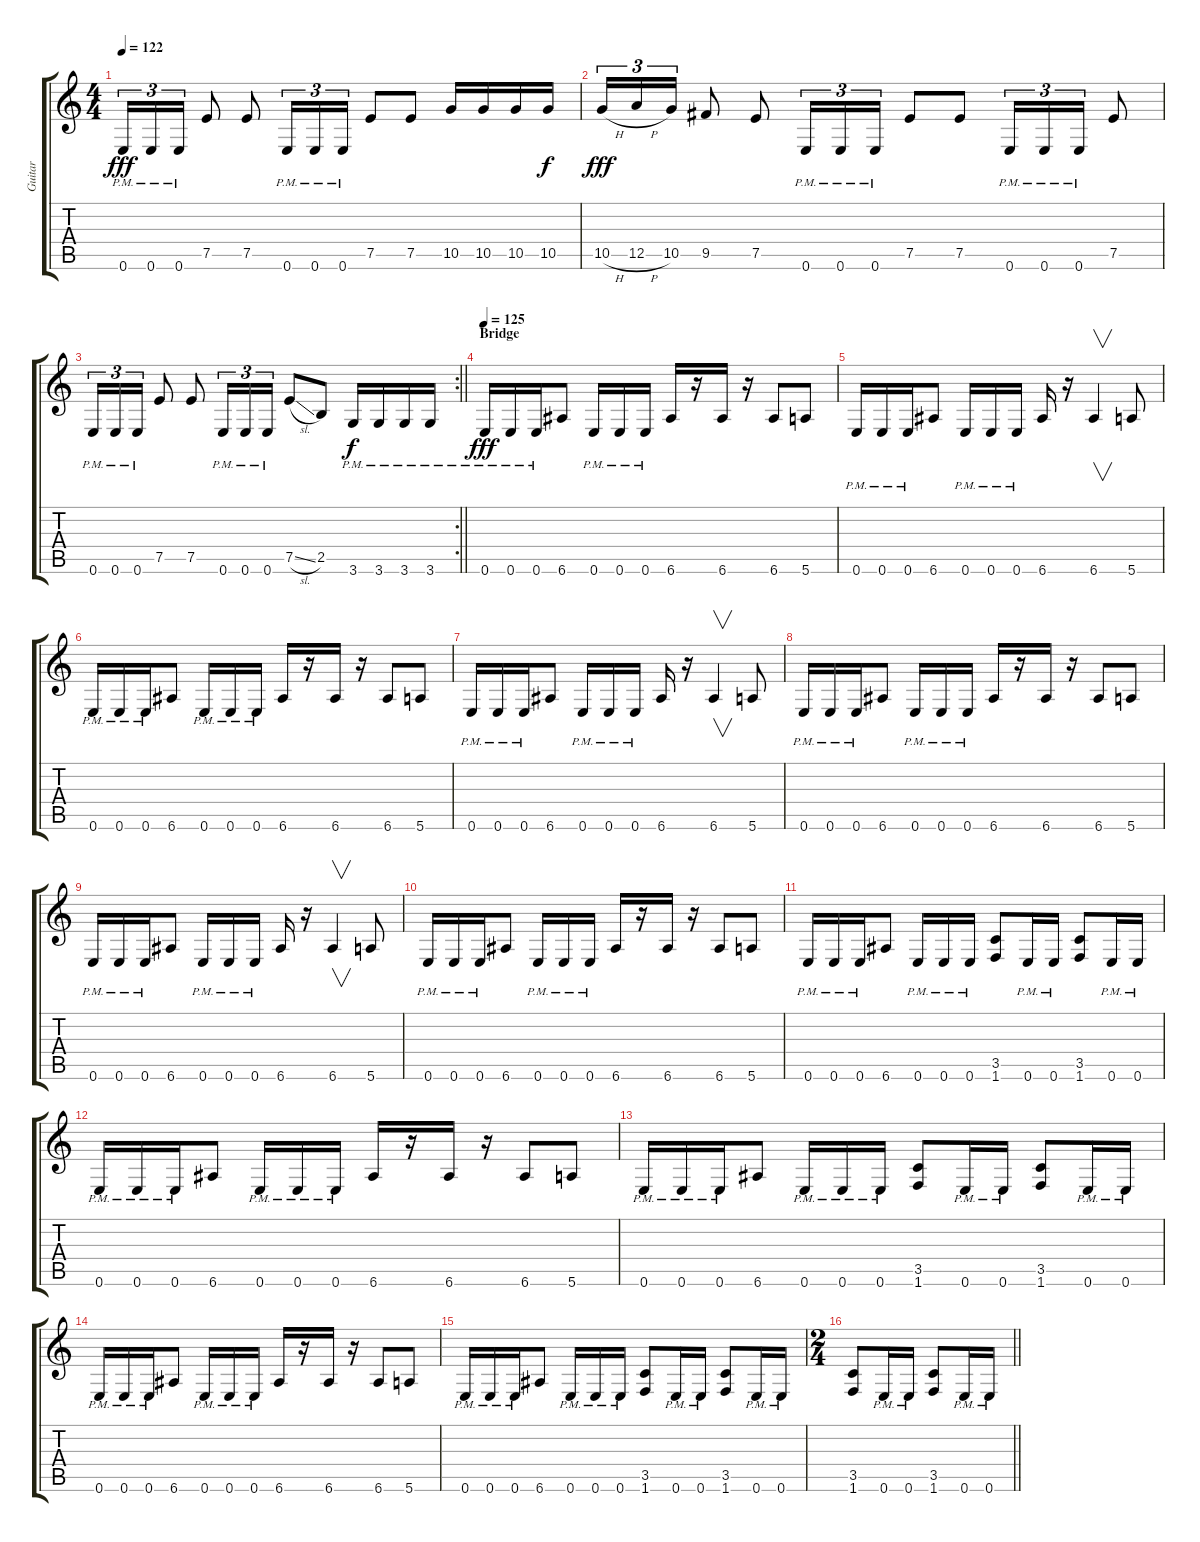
\track ("Guitar" "Guitar") {instrument distortionguitar}
\staff {score tabs}
\tuning (E4 B3 G3 D3 A2 E2) {hide}
\ts (4 4)
\tempo 122
\clef g2
\ks c
0.6{pm}.16{tu (3 2) dy fff} 0.6{pm}.16{tu (3 2)} 0.6{pm}.16{tu (3 2)} 7.5.8 7.5.8 0.6{pm}.16{tu (3 2)} 0.6{pm}.16{tu (3 2)} 0.6{pm}.16{tu (3 2)} 7.5.8 7.5.8 10.5.16 10.5.16 10.5.16 10.5.16{dy f} |
10.5{h}.16{tu (3 2) dy fff} 12.5{h}.16{tu (3 2)} 10.5.16{tu (3 2)} 9.5.8 7.5.8 0.6{pm}.16{tu (3 2)} 0.6{pm}.16{tu (3 2)} 0.6{pm}.16{tu (3 2)} 7.5.8 7.5.8 0.6{pm}.16{tu (3 2)} 0.6{pm}.16{tu (3 2)} 0.6{pm}.16{tu (3 2)} 7.5.8 |
\rc 2
\barLineRight lightlight
0.6{pm}.16{tu (3 2)} 0.6{pm}.16{tu (3 2)} 0.6{pm}.16{tu (3 2)} 7.5.8 7.5.8 0.6{pm}.16{tu (3 2)} 0.6{pm}.16{tu (3 2)} 0.6{pm}.16{tu (3 2)} 7.5{sl}.8 2.5.8 3.6{pm}.16{dy f} 3.6{pm}.16 3.6{pm}.16 3.6{pm}.16 |
\section ("" "Bridge")
\tempo 125
0.6{pm}.16{dy fff} 0.6{pm}.16 0.6{pm}.16 6.6.8 0.6{pm}.16 0.6{pm}.16 0.6{pm}.16 6.6.16 r.16 6.6.16 r.16 6.6.8 5.6.8 |
0.6{pm}.16 0.6{pm}.16 0.6{pm}.16 6.6.8 0.6{pm}.16 0.6{pm}.16 0.6{pm}.16 6.6.16 r.16 6.6.4{v} 5.6.8 |
0.6{pm}.16 0.6{pm}.16 0.6{pm}.16 6.6.8 0.6{pm}.16 0.6{pm}.16 0.6{pm}.16 6.6.16 r.16 6.6.16 r.16 6.6.8 5.6.8 |
0.6{pm}.16 0.6{pm}.16 0.6{pm}.16 6.6.8 0.6{pm}.16 0.6{pm}.16 0.6{pm}.16 6.6.16 r.16 6.6.4{v} 5.6.8 |
0.6{pm}.16 0.6{pm}.16 0.6{pm}.16 6.6.8 0.6{pm}.16 0.6{pm}.16 0.6{pm}.16 6.6.16 r.16 6.6.16 r.16 6.6.8 5.6.8 |
0.6{pm}.16 0.6{pm}.16 0.6{pm}.16 6.6.8 0.6{pm}.16 0.6{pm}.16 0.6{pm}.16 6.6.16 r.16 6.6.4{v} 5.6.8 |
0.6{pm}.16 0.6{pm}.16 0.6{pm}.16 6.6.8 0.6{pm}.16 0.6{pm}.16 0.6{pm}.16 6.6.16 r.16 6.6.16 r.16 6.6.8 5.6.8 |
0.6{pm}.16 0.6{pm}.16 0.6{pm}.16 6.6.8 0.6{pm}.16 0.6{pm}.16 0.6{pm}.16 (3.5 1.6).8 0.6{pm}.16 0.6{pm}.16 (3.5 1.6).8 0.6{pm}.16 0.6{pm}.16 |
0.6{pm}.16 0.6{pm}.16 0.6{pm}.16 6.6.8 0.6{pm}.16 0.6{pm}.16 0.6{pm}.16 6.6.16 r.16 6.6.16 r.16 6.6.8 5.6.8 |
0.6{pm}.16 0.6{pm}.16 0.6{pm}.16 6.6.8 0.6{pm}.16 0.6{pm}.16 0.6{pm}.16 (3.5 1.6).8 0.6{pm}.16 0.6{pm}.16 (3.5 1.6).8 0.6{pm}.16 0.6{pm}.16 |
0.6{pm}.16 0.6{pm}.16 0.6{pm}.16 6.6.8 0.6{pm}.16 0.6{pm}.16 0.6{pm}.16 6.6.16 r.16 6.6.16 r.16 6.6.8 5.6.8 |
0.6{pm}.16 0.6{pm}.16 0.6{pm}.16 6.6.8 0.6{pm}.16 0.6{pm}.16 0.6{pm}.16 (3.5 1.6).8 0.6{pm}.16 0.6{pm}.16 (3.5 1.6).8 0.6{pm}.16 0.6{pm}.16 |
\ts (2 4)
\barLineRight lightlight
(3.5 1.6).8 0.6{pm}.16 0.6{pm}.16 (3.5 1.6).8 0.6{pm}.16 0.6{pm}.16
